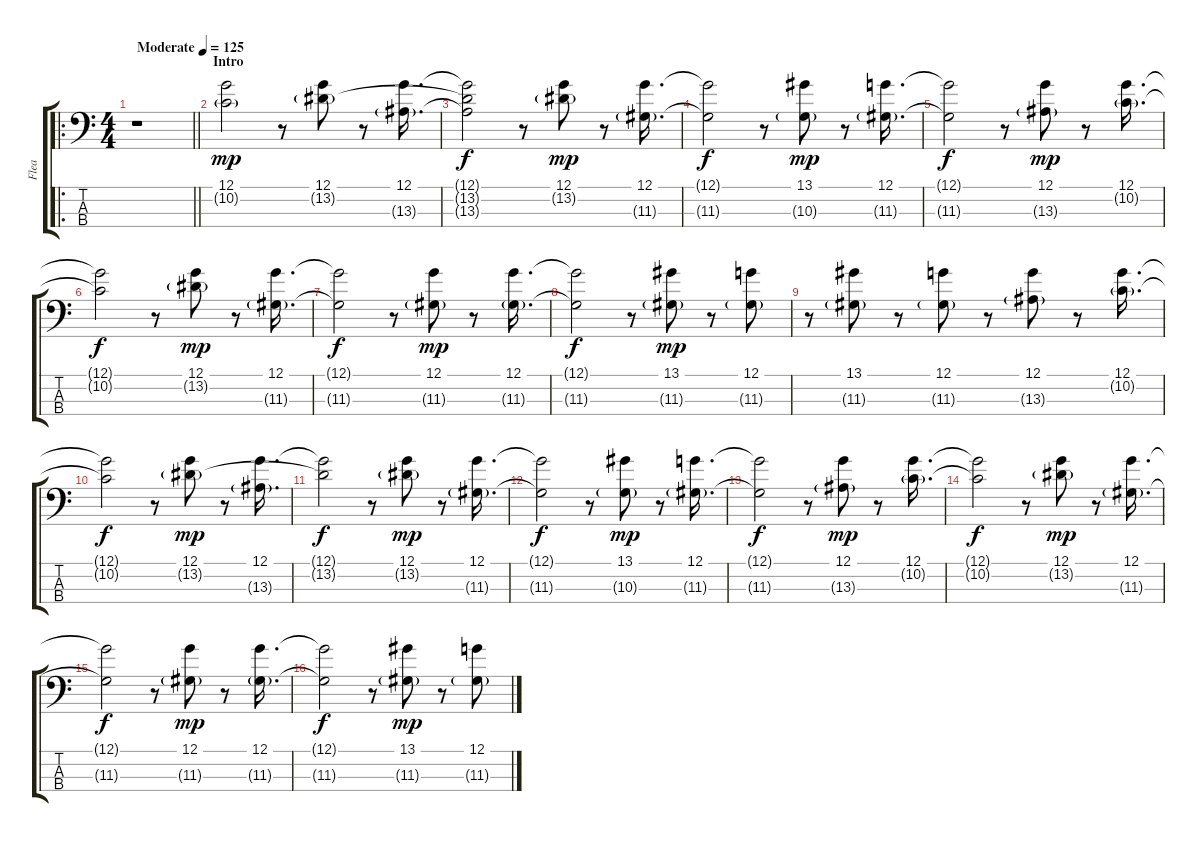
\track ("Flea" "Flea") {instrument electricbassfinger}
\staff {score tabs}
\tuning (G2 D2 A1 E1) {hide}
\ro
\ts (4 4)
\tempo (125 "Moderate")
\clef f4
\barLineRight lightlight
\ks c
r.1{dy mp instrument electricbassfinger} |
\section ("" "Intro")
(12.1 10.2{g}).2 r.8 (12.1 13.2{g}).8 r.8 (12.1 13.3{g}).16{d} |
(12.1{t} 13.2{t} 13.3{t}).2{dy f} r.8 (12.1 13.2{g}).8{dy mp} r.8 (12.1 11.3{g}).16{d} |
(12.1{t} 11.3{t}).2{dy f} r.8 (13.1 10.3{g}).8{dy mp} r.8 (12.1 11.3{g}).16{d} |
(12.1{t} 11.3{t}).2{dy f} r.8 (12.1 13.3{g}).8{dy mp} r.8 (12.1 10.2{g}).16{d} |
(12.1{t} 10.2{t}).2{dy f} r.8 (12.1 13.2{g}).8{dy mp} r.8 (12.1 11.3{g}).16{d} |
(12.1{t} 11.3{t}).2{dy f} r.8 (12.1 11.3{g}).8{dy mp} r.8 (12.1 11.3{g}).16{d} |
(12.1{t} 11.3{t}).2{dy f} r.8 (13.1 11.3{g}).8{dy mp} r.8 (12.1 11.3{g}).8 |
r.8 (13.1 11.3{g}).8 r.8 (12.1 11.3{g}).8 r.8 (12.1 13.3{g}).8 r.8 (12.1 10.2{g}).16{d} |
(12.1{t} 10.2{t}).2{dy f} r.8 (12.1 13.2{g}).8{dy mp} r.8 (12.1 13.3{g}).16{d} |
(12.1{t} 13.2{t}).2{dy f} r.8 (12.1 13.2{g}).8{dy mp} r.8 (12.1 11.3{g}).16{d} |
(12.1{t} 11.3{t}).2{dy f} r.8 (13.1 10.3{g}).8{dy mp} r.8 (12.1 11.3{g}).16{d} |
(12.1{t} 11.3{t}).2{dy f} r.8 (12.1 13.3{g}).8{dy mp} r.8 (12.1 10.2{g}).16{d} |
(12.1{t} 10.2{t}).2{dy f} r.8 (12.1 13.2{g}).8{dy mp} r.8 (12.1 11.3{g}).16{d} |
(12.1{t} 11.3{t}).2{dy f} r.8 (12.1 11.3{g}).8{dy mp} r.8 (12.1 11.3{g}).16{d} |
(12.1{t} 11.3{t}).2{dy f} r.8 (13.1 11.3{g}).8{dy mp} r.8 (12.1 11.3{g}).8
